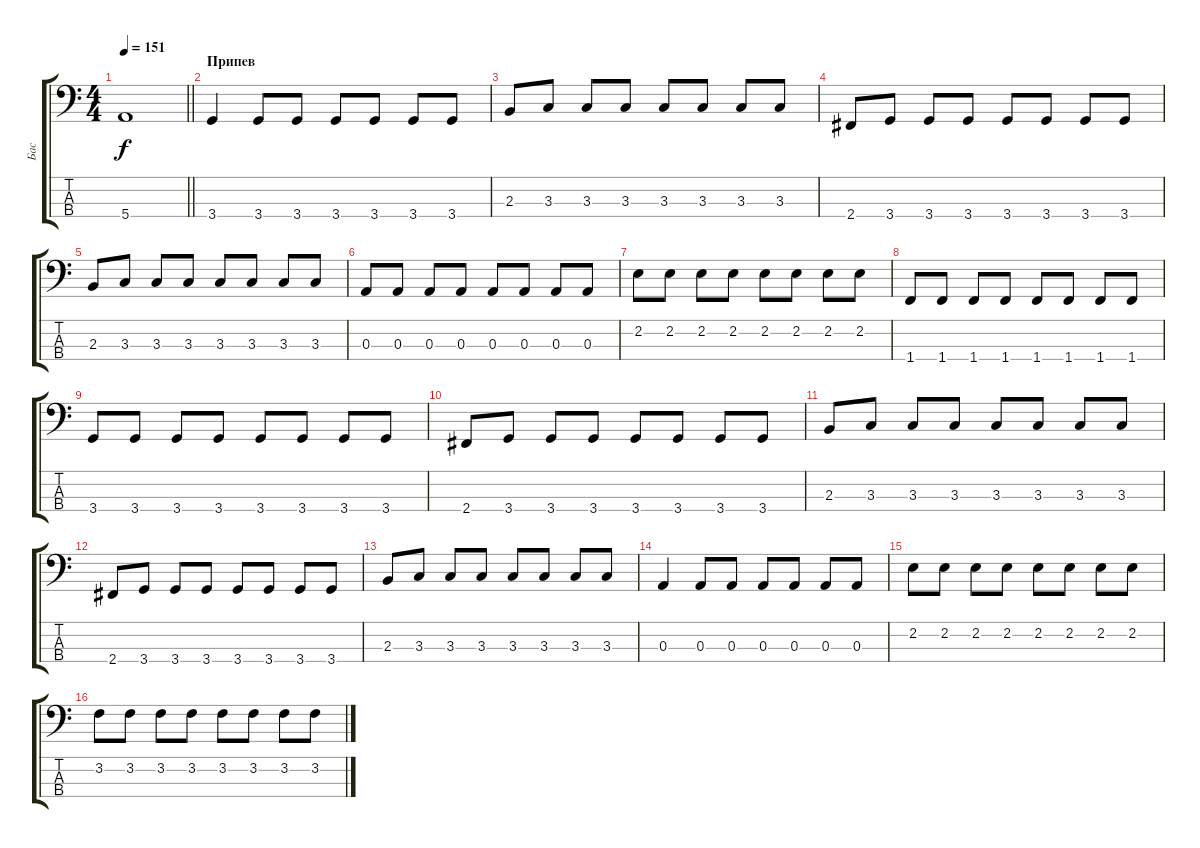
\track ("Бас" "Бас") {instrument electricbassfinger}
\staff {score tabs}
\tuning (G2 D2 A1 E1) {hide}
\ts (4 4)
\tempo 151
\clef f4
\barLineRight lightlight
\ks c
5.4{t}.1{dy f} |
\section ("" "Припев")
3.4.4 3.4.8 3.4.8 3.4.8 3.4.8 3.4.8 3.4.8 |
2.3.8 3.3.8 3.3.8 3.3.8 3.3.8 3.3.8 3.3.8 3.3.8 |
2.4.8 3.4.8 3.4.8 3.4.8 3.4.8 3.4.8 3.4.8 3.4.8 |
2.3.8 3.3.8 3.3.8 3.3.8 3.3.8 3.3.8 3.3.8 3.3.8 |
0.3.8 0.3.8 0.3.8 0.3.8 0.3.8 0.3.8 0.3.8 0.3.8 |
2.2.8 2.2.8 2.2.8 2.2.8 2.2.8 2.2.8 2.2.8 2.2.8 |
1.4.8 1.4.8 1.4.8 1.4.8 1.4.8 1.4.8 1.4.8 1.4.8 |
3.4.8 3.4.8 3.4.8 3.4.8 3.4.8 3.4.8 3.4.8 3.4.8 |
2.4.8 3.4.8 3.4.8 3.4.8 3.4.8 3.4.8 3.4.8 3.4.8 |
2.3.8 3.3.8 3.3.8 3.3.8 3.3.8 3.3.8 3.3.8 3.3.8 |
2.4.8 3.4.8 3.4.8 3.4.8 3.4.8 3.4.8 3.4.8 3.4.8 |
2.3.8 3.3.8 3.3.8 3.3.8 3.3.8 3.3.8 3.3.8 3.3.8 |
0.3.4 0.3.8 0.3.8 0.3.8 0.3.8 0.3.8 0.3.8 |
2.2.8 2.2.8 2.2.8 2.2.8 2.2.8 2.2.8 2.2.8 2.2.8 |
3.2.8 3.2.8 3.2.8 3.2.8 3.2.8 3.2.8 3.2.8 3.2.8
